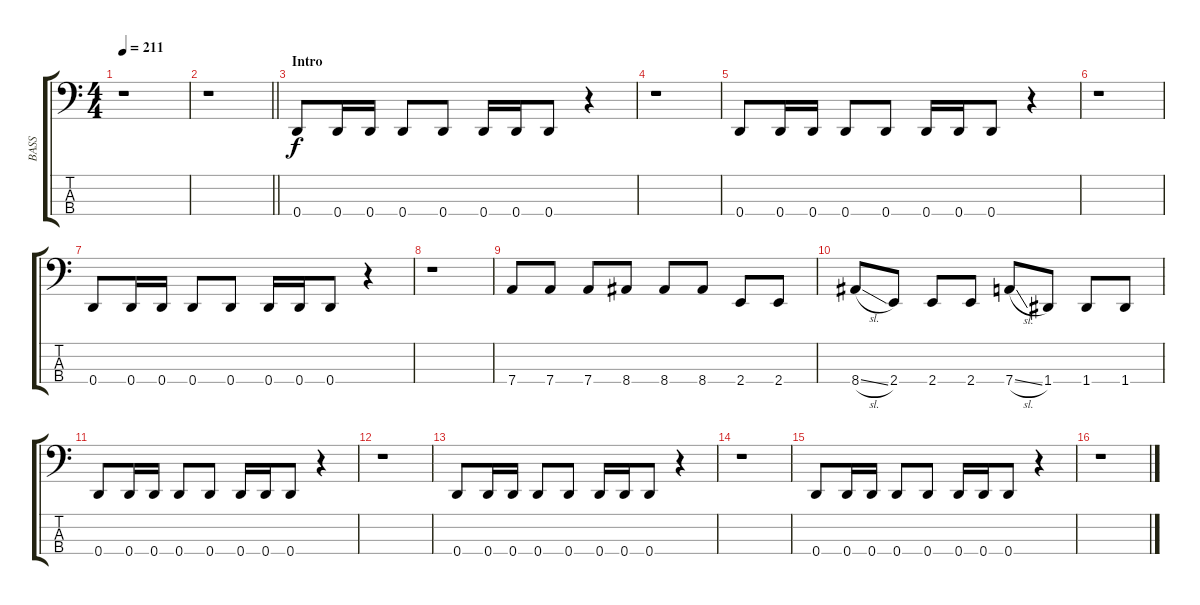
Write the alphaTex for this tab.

\track ("BASS" "BASS") {instrument electricbasspick}
\staff {score tabs}
\tuning (G2 D2 A1 D1) {hide}
\ts (4 4)
\tempo 211
\clef f4
\ks c
r.1{dy f instrument electricbasspick} |
\barLineRight lightlight
r.1 |
\section ("" "Intro")
0.4.8 0.4.16 0.4.16 0.4.8 0.4.8 0.4.16 0.4.16 0.4.8 r.4 |
r.1 |
0.4.8 0.4.16 0.4.16 0.4.8 0.4.8 0.4.16 0.4.16 0.4.8 r.4 |
r.1 |
0.4.8 0.4.16 0.4.16 0.4.8 0.4.8 0.4.16 0.4.16 0.4.8 r.4 |
r.1 |
7.4.8 7.4.8 7.4.8 8.4.8 8.4.8 8.4.8 2.4.8 2.4.8 |
8.4{sl}.8 2.4.8 2.4.8 2.4.8 7.4{sl}.8 1.4.8 1.4.8 1.4.8 |
0.4.8 0.4.16 0.4.16 0.4.8 0.4.8 0.4.16 0.4.16 0.4.8 r.4 |
r.1 |
0.4.8 0.4.16 0.4.16 0.4.8 0.4.8 0.4.16 0.4.16 0.4.8 r.4 |
r.1 |
0.4.8 0.4.16 0.4.16 0.4.8 0.4.8 0.4.16 0.4.16 0.4.8 r.4 |
r.1
